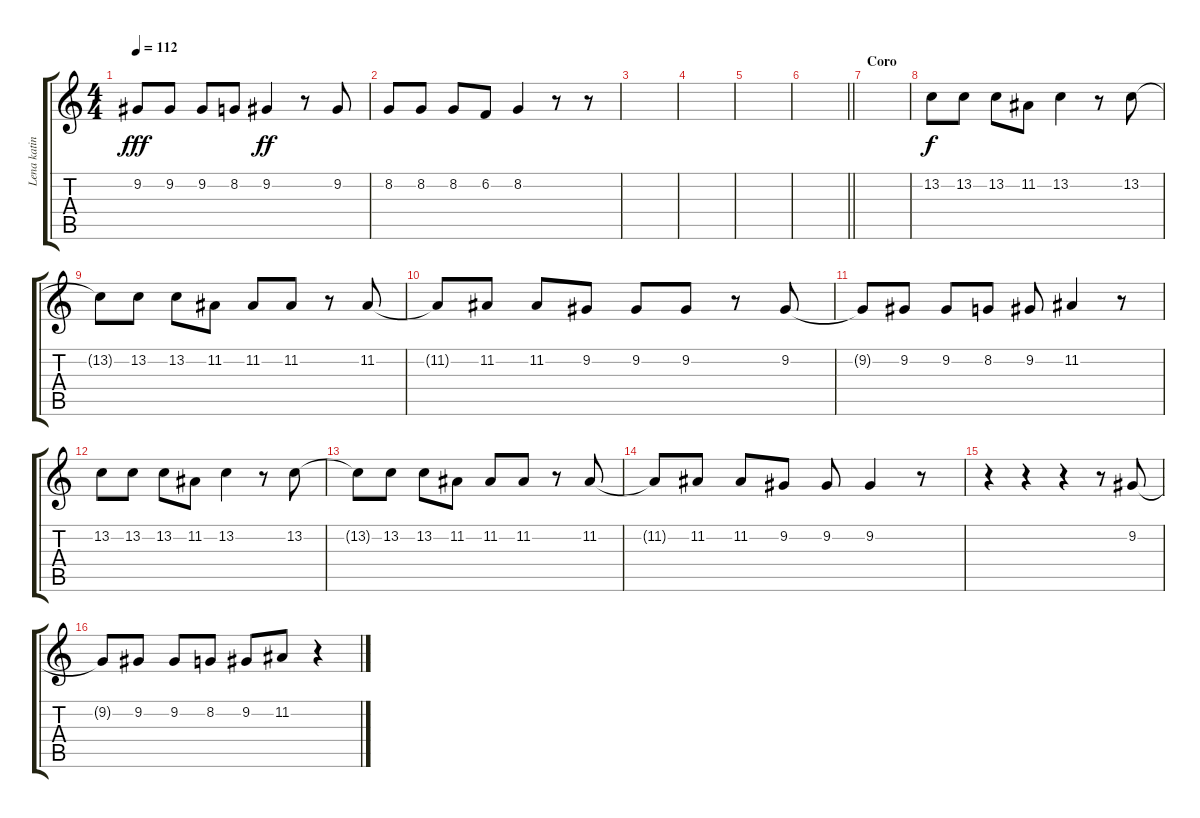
\track ("Lena katina" "Lena katin") {instrument tenorsax}
\staff {score tabs}
\tuning (E4 B3 G3 D3 A2 E2) {hide}
\ts (4 4)
\tempo 112
\clef g2
\ks c
9.2.8{dy fff} 9.2.8 9.2.8 8.2.8 9.2.4{dy ff} r.8 9.2.8 |
8.2.8 8.2.8 8.2.8 6.2.8 8.2.4 r.8 r.8 |
|
|
|
\barLineRight lightlight
|
\section ("" "Coro")
|
13.2.8{dy f} 13.2.8 13.2.8 11.2.8 13.2.4 r.8 13.2.8 |
13.2{t}.8 13.2.8 13.2.8 11.2.8 11.2.8 11.2.8 r.8 11.2.8 |
11.2{t}.8 11.2.8 11.2.8 9.2.8 9.2.8 9.2.8 r.8 9.2.8 |
9.2{t}.8 9.2.8 9.2.8 8.2.8 9.2.8 11.2.4 r.8 |
13.2.8 13.2.8 13.2.8 11.2.8 13.2.4 r.8 13.2.8 |
13.2{t}.8 13.2.8 13.2.8 11.2.8 11.2.8 11.2.8 r.8 11.2.8 |
11.2{t}.8 11.2.8 11.2.8 9.2.8 9.2.8 9.2.4 r.8 |
r.4 r.4 r.4 r.8 9.2.8 |
9.2{t}.8 9.2.8 9.2.8 8.2.8 9.2.8 11.2.8 r.4
